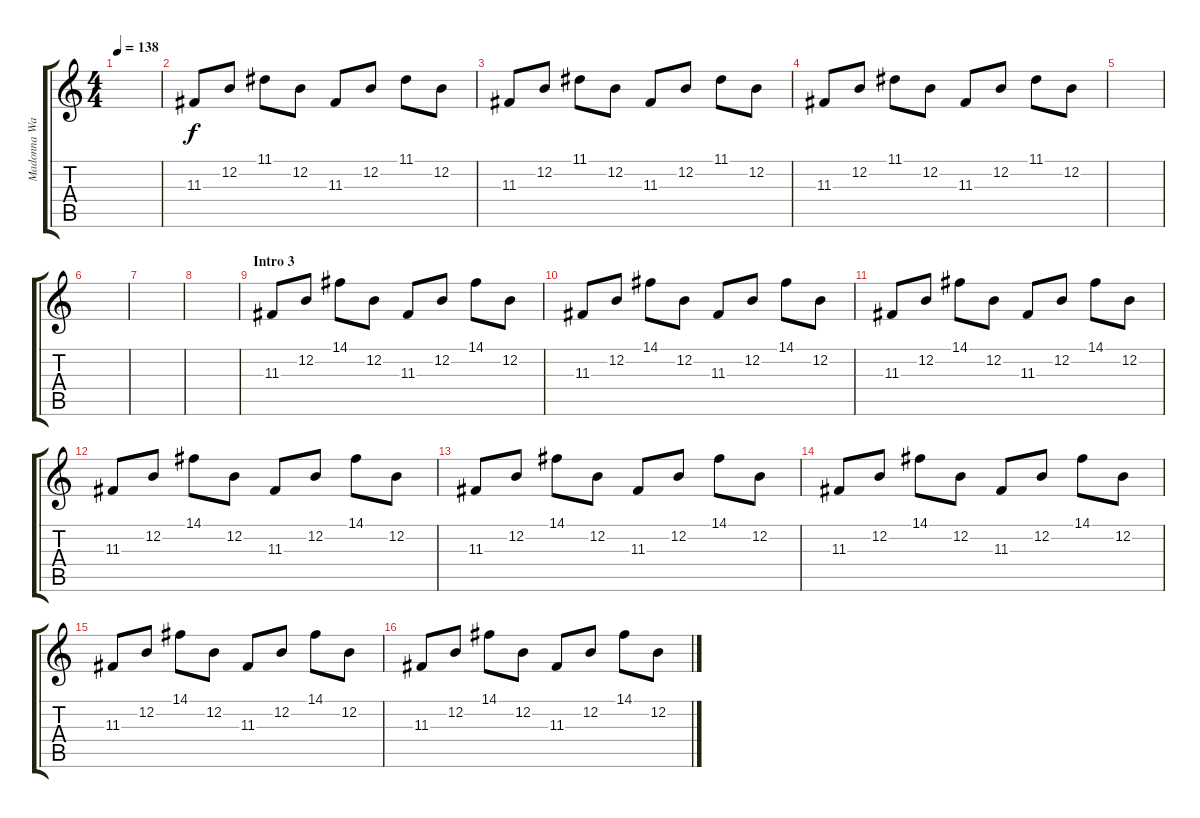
\track ("Madonna Wayne Gacy [Keyboard]" "Madonna Wa") {instrument lead6voice}
\staff {score tabs}
\tuning (E4 B3 G3 D3 A2 E2) {hide}
\ts (4 4)
\tempo 138
\clef g2
\ks c
|
11.3.8 12.2.8 11.1.8 12.2.8 11.3.8 12.2.8 11.1.8 12.2.8 |
11.3.8 12.2.8 11.1.8 12.2.8 11.3.8 12.2.8 11.1.8 12.2.8 |
11.3.8 12.2.8 11.1.8 12.2.8 11.3.8 12.2.8 11.1.8 12.2.8 |
|
|
|
|
\section ("" "Intro 3")
11.3.8 12.2.8 14.1.8 12.2.8 11.3.8 12.2.8 14.1.8 12.2.8 |
11.3.8 12.2.8 14.1.8 12.2.8 11.3.8 12.2.8 14.1.8 12.2.8 |
11.3.8 12.2.8 14.1.8 12.2.8 11.3.8 12.2.8 14.1.8 12.2.8 |
11.3.8 12.2.8 14.1.8 12.2.8 11.3.8 12.2.8 14.1.8 12.2.8 |
11.3.8 12.2.8 14.1.8 12.2.8 11.3.8 12.2.8 14.1.8 12.2.8 |
11.3.8 12.2.8 14.1.8 12.2.8 11.3.8 12.2.8 14.1.8 12.2.8 |
11.3.8 12.2.8 14.1.8 12.2.8 11.3.8 12.2.8 14.1.8 12.2.8 |
11.3.8 12.2.8 14.1.8 12.2.8 11.3.8 12.2.8 14.1.8 12.2.8
